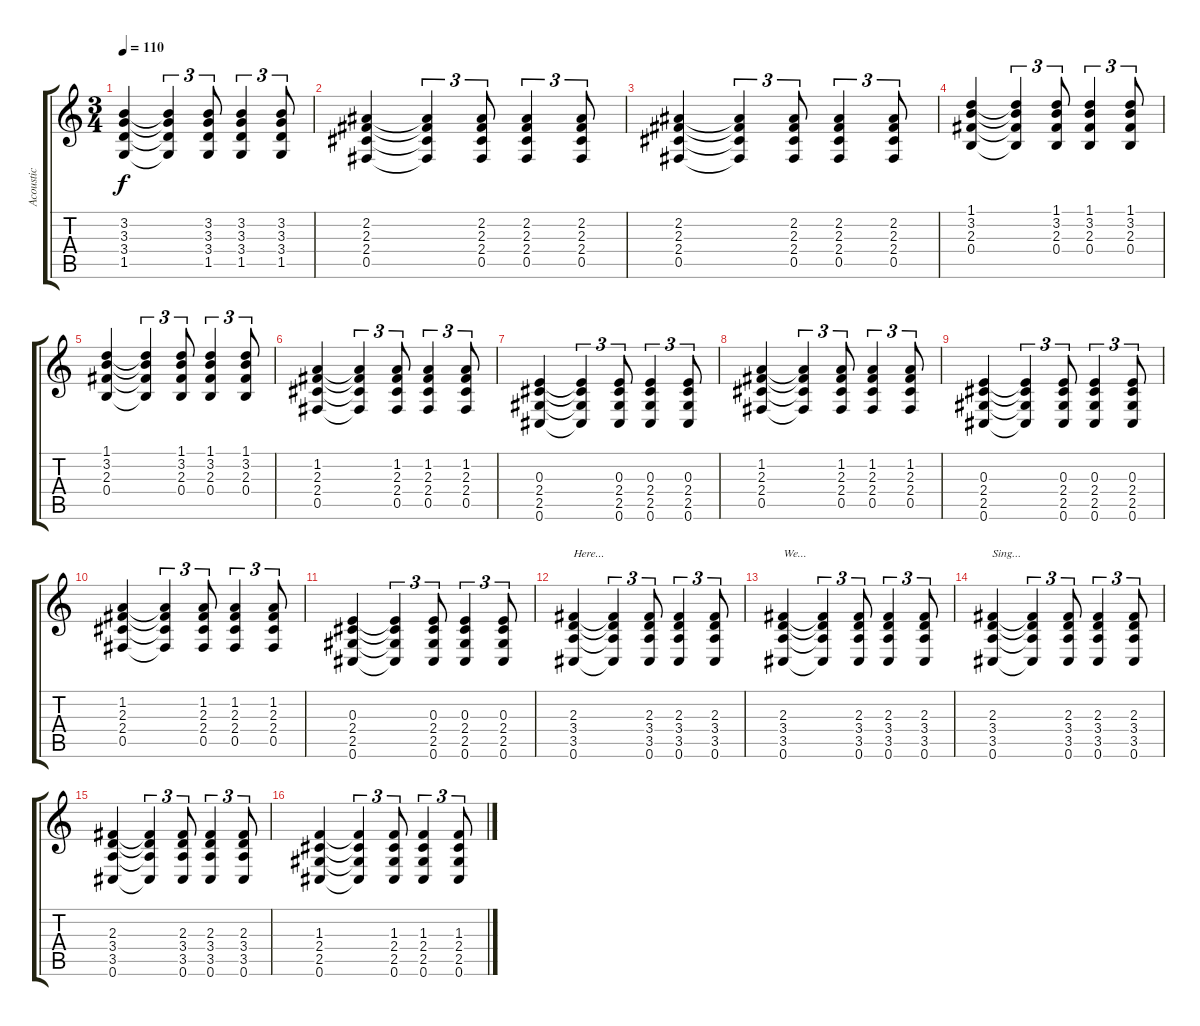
\track ("Acoustic" "Acoustic") {instrument acousticguitarsteel}
\staff {score tabs}
\tuning (Db4 Ab3 E3 B2 Gb2 Db2) {hide}
\ts (3 4)
\tempo 110
\clef g2
\ks c
(3.2 3.3 3.4 1.5).4{dy f} (3.2{t} 3.3{t} 3.4{t} 1.5{t}).4{tu (3 2)} (3.2 3.3 3.4 1.5).8{tu (3 2)} (3.2 3.3 3.4 1.5).4{tu (3 2)} (3.2 3.3 3.4 1.5).8{tu (3 2)} |
(2.2 2.3 2.4 0.5).4 (2.2{t} 2.3{t} 2.4{t} 0.5{t}).4{tu (3 2)} (2.2 2.3 2.4 0.5).8{tu (3 2)} (2.2 2.3 2.4 0.5).4{tu (3 2)} (2.2 2.3 2.4 0.5).8{tu (3 2)} |
(2.2 2.3 2.4 0.5).4 (2.2{t} 2.3{t} 2.4{t} 0.5{t}).4{tu (3 2)} (2.2 2.3 2.4 0.5).8{tu (3 2)} (2.2 2.3 2.4 0.5).4{tu (3 2)} (2.2 2.3 2.4 0.5).8{tu (3 2)} |
(1.1 3.2 2.3 0.4).4 (1.1{t} 3.2{t} 2.3{t} 0.4{t}).4{tu (3 2)} (1.1 3.2 2.3 0.4).8{tu (3 2)} (1.1 3.2 2.3 0.4).4{tu (3 2)} (1.1 3.2 2.3 0.4).8{tu (3 2)} |
(1.1 3.2 2.3 0.4).4 (1.1{t} 3.2{t} 2.3{t} 0.4{t}).4{tu (3 2)} (1.1 3.2 2.3 0.4).8{tu (3 2)} (1.1 3.2 2.3 0.4).4{tu (3 2)} (1.1 3.2 2.3 0.4).8{tu (3 2)} |
(1.2 2.3 2.4 0.5).4 (1.2{t} 2.3{t} 2.4{t} 0.5{t}).4{tu (3 2)} (1.2 2.3 2.4 0.5).8{tu (3 2)} (1.2 2.3 2.4 0.5).4{tu (3 2)} (1.2 2.3 2.4 0.5).8{tu (3 2)} |
(0.3 2.4 2.5 0.6).4 (0.3{t} 2.4{t} 2.5{t} 0.6{t}).4{tu (3 2)} (0.3 2.4 2.5 0.6).8{tu (3 2)} (0.3 2.4 2.5 0.6).4{tu (3 2)} (0.3 2.4 2.5 0.6).8{tu (3 2)} |
(1.2 2.3 2.4 0.5).4 (1.2{t} 2.3{t} 2.4{t} 0.5{t}).4{tu (3 2)} (1.2 2.3 2.4 0.5).8{tu (3 2)} (1.2 2.3 2.4 0.5).4{tu (3 2)} (1.2 2.3 2.4 0.5).8{tu (3 2)} |
(0.3 2.4 2.5 0.6).4 (0.3{t} 2.4{t} 2.5{t} 0.6{t}).4{tu (3 2)} (0.3 2.4 2.5 0.6).8{tu (3 2)} (0.3 2.4 2.5 0.6).4{tu (3 2)} (0.3 2.4 2.5 0.6).8{tu (3 2)} |
(1.2 2.3 2.4 0.5).4 (1.2{t} 2.3{t} 2.4{t} 0.5{t}).4{tu (3 2)} (1.2 2.3 2.4 0.5).8{tu (3 2)} (1.2 2.3 2.4 0.5).4{tu (3 2)} (1.2 2.3 2.4 0.5).8{tu (3 2)} |
(0.3 2.4 2.5 0.6).4 (0.3{t} 2.4{t} 2.5{t} 0.6{t}).4{tu (3 2)} (0.3 2.4 2.5 0.6).8{tu (3 2)} (0.3 2.4 2.5 0.6).4{tu (3 2)} (0.3 2.4 2.5 0.6).8{tu (3 2)} |
(2.3 3.4 3.5 0.6).4{txt "Here..."} (2.3{t} 3.4{t} 3.5{t} 0.6{t}).4{tu (3 2)} (2.3 3.4 3.5 0.6).8{tu (3 2)} (2.3 3.4 3.5 0.6).4{tu (3 2)} (2.3 3.4 3.5 0.6).8{tu (3 2)} |
(2.3 3.4 3.5 0.6).4{txt "We..."} (2.3{t} 3.4{t} 3.5{t} 0.6{t}).4{tu (3 2)} (2.3 3.4 3.5 0.6).8{tu (3 2)} (2.3 3.4 3.5 0.6).4{tu (3 2)} (2.3 3.4 3.5 0.6).8{tu (3 2)} |
(2.3 3.4 3.5 0.6).4{txt "Sing..."} (2.3{t} 3.4{t} 3.5{t} 0.6{t}).4{tu (3 2)} (2.3 3.4 3.5 0.6).8{tu (3 2)} (2.3 3.4 3.5 0.6).4{tu (3 2)} (2.3 3.4 3.5 0.6).8{tu (3 2)} |
(2.3 3.4 3.5 0.6).4 (2.3{t} 3.4{t} 3.5{t} 0.6{t}).4{tu (3 2)} (2.3 3.4 3.5 0.6).8{tu (3 2)} (2.3 3.4 3.5 0.6).4{tu (3 2)} (2.3 3.4 3.5 0.6).8{tu (3 2)} |
(1.3 2.4 2.5 0.6).4 (1.3{t} 2.4{t} 2.5{t} 0.6{t}).4{tu (3 2)} (1.3 2.4 2.5 0.6).8{tu (3 2)} (1.3 2.4 2.5 0.6).4{tu (3 2)} (1.3 2.4 2.5 0.6).8{tu (3 2)}
